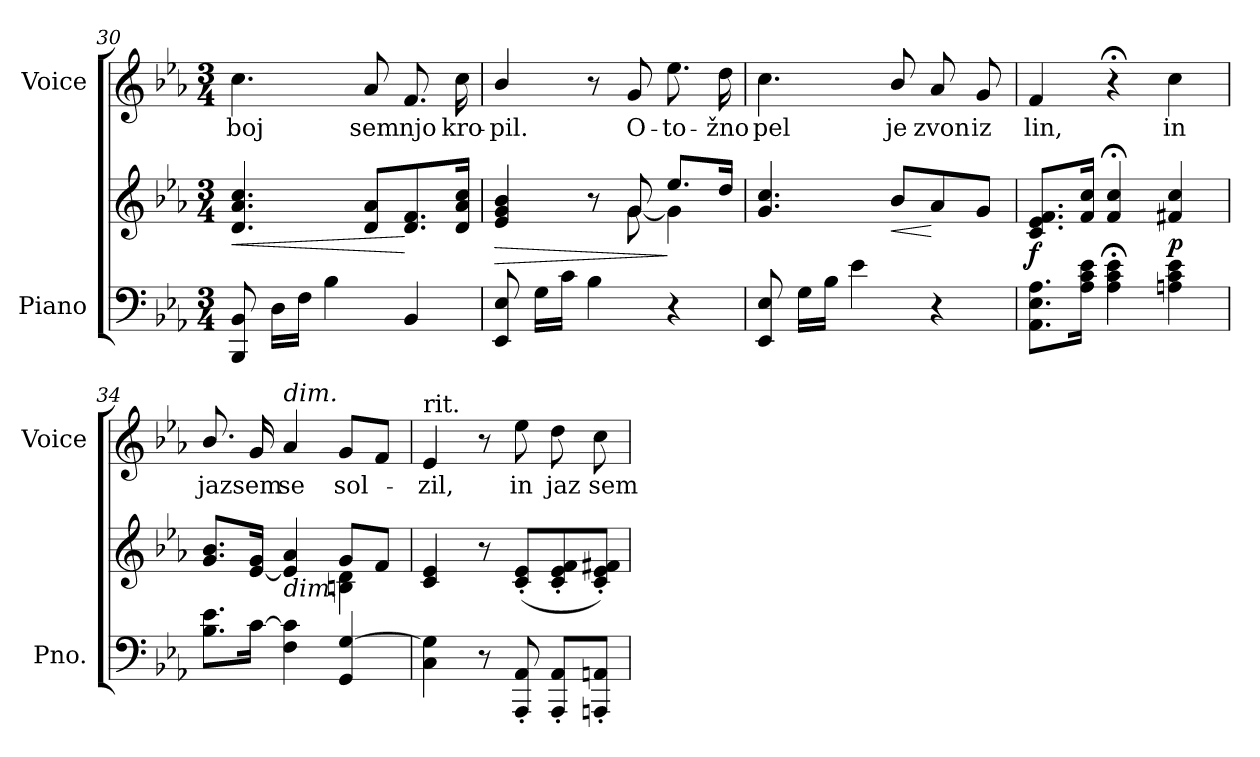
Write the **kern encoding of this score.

**kern	**kern	**dynam	**kern	**text
*part2	*part2	*part2	*part1	*part1
*staff3	*staff2	*staff2/3	*staff1	*staff1
*I"Piano	*	*	*I"Voice	*
*I'Pno.	*	*	*I'Voice	*
*clefF4	*clefG2	*	*clefG2	*
*k[b-e-a-]	*k[b-e-a-]	*	*k[b-e-a-]	*
*E-:	*E-:	*	*E-:	*
*M3/4	*M3/4	*	*M3/4	*
=30	=30	=30	=30	=30
!	!	!LO:HP:b	!	!
!	!	!	!	!LO:LY:b:color=#000000
8BBB-i/ 8BB-i	4.di/ 4.a-i 4.cci	<	4.cci\	-boj
16Di\LL	.	.	.	.
16Fi\JJ	.	.	.	.
4B-i\	.	.	.	.
!	!	!	!	!LO:LY:b:color=#000000
.	8di/ 8a-iL	.	8a-i/	sem
!	!	!	!	!LO:LY:b:color=#000000
4BB-i/	8.di/ 8.fi	[	8.fi/	njo
!	!	!	!	!LO:LY:b:color=#000000
.	16di/ 16a-i 16cciJk	.	16cci\	kro-
=31	=31	=31	=31	=31
!	!	!LO:HP:b	!	!
*	*^	*	*	*
!	!	!	!	!	!LO:LY:b:color=#000000
8EE-i/ 8E-i	4e-i/ 4gi 4b-i	4ryy	>	4b-i/	-pil.
16Gi\LL	.	.	.	.	.
16ci\JJ	.	.	.	.	.
4B-i\	8r	8ryy	.	8r	.
!	!	!	!	!	!LO:LY:b:color=#000000
.	8gi/	[8gi\	.	8gi/	O-
!	!	!	!	!	!LO:LY:b:color=#000000
4r	8.ee-i/L	4gi\]	]	8.ee-i\	-to-
!	!	!	!	!	!LO:LY:b:color=#000000
.	16ddi/Jk	.	.	16ddi\	-žno
*	*v	*v	*	*	*
=32	=32	=32	=32	=32
!	!	!	!	!LO:LY:b:color=#000000
8EE-i/ 8E-i	4.gi/ 4.cci	.	4.cci\	pel
16Gi\LL	.	.	.	.
16B-i\JJ	.	.	.	.
4e-i\	.	.	.	.
!	!	!LO:HP:b	!	!
!	!	!	!	!LO:LY:b:color=#000000
.	8b-i/L	<	8b-i/	je
!	!	!	!	!LO:LY:b:color=#000000
4r	8a-i/	[	8a-i/	zvon
!	!	!	!	!LO:LY:b:color=#000000
.	8gi/J	.	8gi/	iz
!!LO:LB:g=z
=33	=33	=33	=33	=33
!	!	!	!	!LO:LY:b:color=#000000
8.AA-i\ 8.E-i 8.A-iL	8.ci/ 8.e-i 8.fiL	f	4fi/	lin,
16A-i\ 16ci 16e-iJk	16fi/ 16cciJk	.	.	.
4A-i\; 4ci; 4e-i;	4fi/; 4cci;	.	4r;	.
!	!	!	!	!LO:LY:b:color=#000000
4Ani\ 4ci 4e-i	4f#Xi/ 4cci	p	4cci\	in
=34	=34	=34	=34	=34
*	*^	*	*	*
!	!	!	!	!	!LO:LY:b:color=#000000
8.B-i\ 8.e-iL	8.gi/ 8.b-iL	2ryy	.	8.b-i/	jaz
!	!	!	!	!	!LO:LY:b:color=#000000
[16ci\Jk	[16e-i/ 16giJk	.	.	16gi/	sem
!	!	!	!	!LO:TX:a:i:t=dim.	!
!	!LO:TX:b:i:t=dim.	!	!	!	!
!	!	!	!	!	!LO:LY:b:color=#000000
4Fi\ 4ci]	4e-i/] 4a-i	.	.	4a-i/	se
!	!	!	!	!	!LO:LY:b:color=#000000
4GGi/ [4Gi	8gi/L	4Bni\ 4di	.	8gi/L	sol-
.	8fi/J	.	.	8fi/J	.
*	*v	*v	*	*	*
=35	=35	=35	=35	=35
!	!	!	!LO:TX:t=rit.	!
!	!	!	!	!LO:LY:b:color=#000000
4Ci\ 4Gi]	4ci/ 4e-i	.	4e-i/	-zil,
8r	8r	.	8r	.
!	!	!	!	!LO:LY:b:color=#000000
8AAA-i/' 8AA-i'	(8ci/' 8e-i'L	.	8ee-i\	in
!	!	!	!	!LO:LY:b:color=#000000
8AAA-i/' 8AA-i'L	8ci/' 8e-i' 8fi'	.	8ddi\	jaz
!	!	!	!	!LO:LY:b:color=#000000
8AAAni/' 8AAni'J	8ci/' 8e-i' 8f#Xi'J)	.	8cci\	sem
=	=	=	=	=
*-	*-	*-	*-	*-
